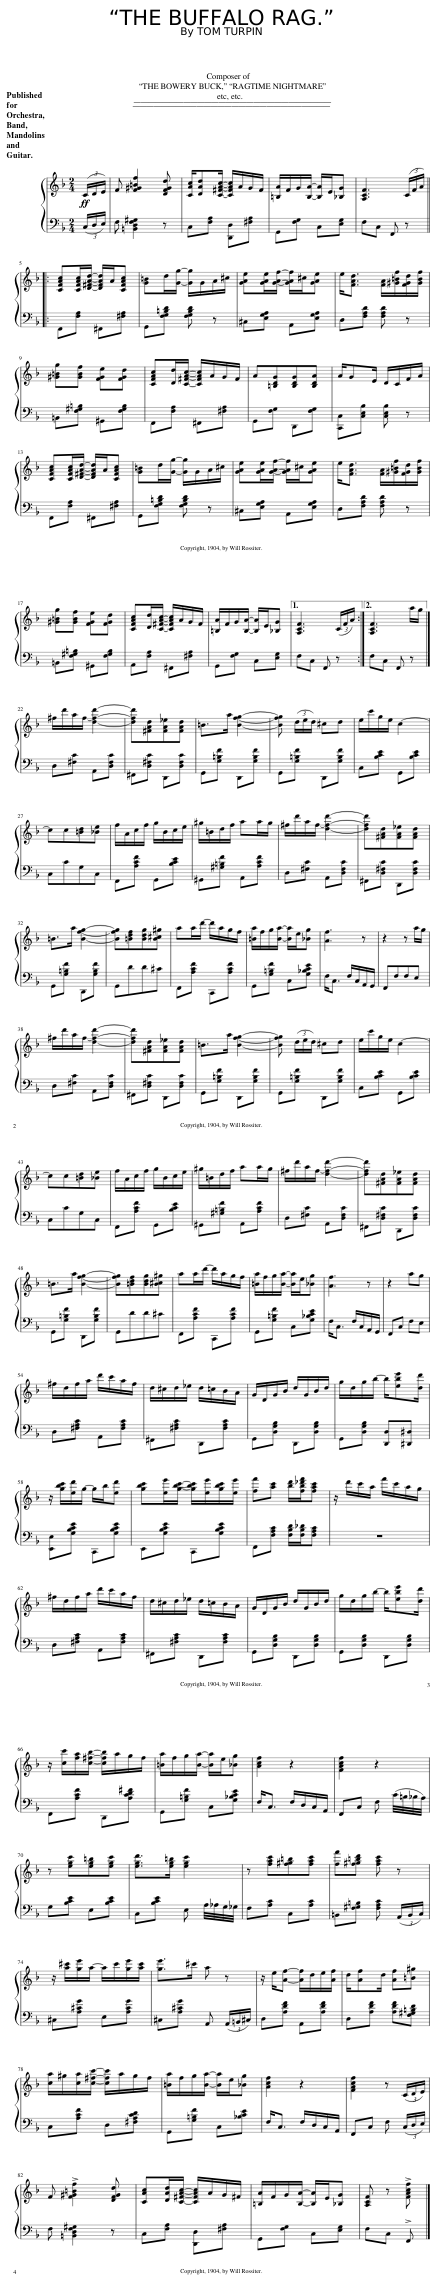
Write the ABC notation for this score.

X:1
%%score { 1 | 2 }
L:1/8
Q:1/4=100
M:2/4
I:linebreak $
K:F
V:1 treble
V:2 bass
V:1
!ff! (3(C/D/E/) | F [F^G=Bf]2 [DFGd] | [CAc]/[DAd][C^FAc]/- [CFAc]/A/G/F/ | [=B,A]/F/G/[B,A]/- [B,A]/E/[_B,G] | [A,CF]3 (3(C/F/A/) |:$ %5
 [CFAc][CFAc]/[D^FAd]/- [DFAd]/A/[CFAc] | [G=B]d/[Gg]/- [Gg]/G/A/^c/ | [GAe][GAe]/[GAf]/- [GAf]/^c/[GAe] | e<[FAd] [FA]/[^G=Bf]/[FGd]/[GBf]/ |$ [^G=Bg][GBf] [FGe][FGd] | %10
 [CFAc][Dd]/[C^FAc]/- [CFAc]/A/G/F/ | A[=B,DG][B,DG][B,DA] | A/GE/ D/C/F/A/ |$ [CFAc][CFAc]/[D^FAd]/- [DFAd]/A/[CFAc] | [G=B]d/[Gg]/- [Gg]/G/A/^c/ | %15
 [GAe][GAe]/[GAf]/- [GAf]/^c/[GAe] | e<[FAd] [FA]/[^G=Bf]/[FGd]/[GBf]/ |$ [^G=Bg][GBf] [FGe][FGd] | [CFAc][Dd]/[C^FAc]/- [CFAc]/A/G/F/ | [=B,A]/F/G/[B,A]/- [B,A]/E/[_B,G] |1 %20
 [A,CF]3 (3(C/F/A/) :|2 [A,CF]3 a/g/ |]$ ^f/d'/a/f/- [dfd']2- | [dfd'][^FAd][FA_e][FAd] | =B>a [Bfg]2- | %25
 [Bfg] (3(d/e/d/) ^cd | e/c'/g/e/ c2- |$ cc[=Bd][_Be] | f/A/c/f/ g/B/c/e/ | ^g/=B/d/f/ aa/g/ | %30
 ^f/d'/a/f/- [dfd']2- | [dfd'][^FAd][FA_e][FAd] |$ =B>a [Bfg]2- | [Bfg][=Bdf][Bdg][B^c^g] | aa/d'/- d'/a/g/f/ | %35
 [=Ba]/f/g/[Ba]/- [Ba]/e/[_Bg] | [Af]3 z | z2 z a/g/ |$ ^f/d'/a/f/- [dfd']2- | [dfd'][^FAd][FA_e][FAd] | %40
 =B>a [Bfg]2- | [Bfg] (3(d/e/d/) ^cd | e/c'/g/e/ c2- |$ cc[=Bd][_Be] | f/A/c/f/ g/B/c/e/ | %45
 ^g/=B/d/f/ aa/g/ | ^f/d'/a/f/- [dfd']2- | [dfd'][^FAd][FA_e][FAd] |$ =B>a [Bfg]2- | [Bfg][=Bdf][Bdg][B^c^g] | %50
 aa/d'/- d'/a/g/f/ | [=Ba]/f/g/[Ba]/- [Ba]/e/[_Bg] | [Af]3 z | z2 ag |$ ^f/d/f/a/ d'/c'/a/f/ | %55
 d/^c/d/_e/ d/=c/B/A/ | G/D/G/B/ d/G/B/d/ | g/d/g/b/- b/[ebe'][dd']/ |$ z/ [gbc']/[ed']/g/- g/b/[ed'] | [gbc'][ee']/[gbc']/- [gbc']/[ee']/[gbc']/[ee']/ | %60
 [ff'][ac'] [bd']/[fb_d'f']/[fac'] | z/ d'/c'/a/ f'/c'/a/g/ |$ ^f/d/f/a/ d'/c'/a/f/ | d/^c/d/_e/ d/=c/B/A/ | G/D/G/B/ d/G/B/d/ | %65
 g/d/g/b/- b/[ebe'][dd']/ |$ z/ [cc']/[fa]/[c^fb]/- [cfb]/a/g/f/ | [=Ba]/f/g/[Ba]/- [Ba]/e/[_Bg] | [Acf]2 z2 | [FAcf]2 z2 |$ %70
 z [egc'][eg=b][egc'] | [egd']>[eg=b] [egc']2 | z [fac'][f^g=b][fac'] | [ff'][f^g=bd'] [fac'] z |$ z/ [a^c']/[ge']/a/- a/c'/[ge']/[ac']/ | %75
 [ge']>^c' a z | z/ e/[Af]- [Af]/d/e/[Af]/ | d/[Af]d/ [Af][=B^g] |$ [ca]/^g/[ca]/[c^fc']/- [cfc']/a/g/f/ | [=Ba]/f/g/[Ba]/- [Ba]/e/[_Bg] | %80
 [Acf]2 z2 | [FAcf]2 z (3(C/D/E/) |$ F !>![F^G=Bf]2 [DFGd] | [CAc][DAd]/[C^FAc]/- [CFAc]/A/G/^F/ | [=B,A]/F/G/[B,A]/- [B,A]/E/[_B,G] | %85
 [A,CF] z !>![FAcf] |] %86
V:2
 (3(C,/D,/E,/) | F, [=B,,D,F,^G,]2 z | C,[F,A,] [D,,D,][^F,A,] | G,,[F,G,] C,[E,G,] | F,C, F,, z |:$ %5
 F,,[F,A,] ^F,,[^F,A,] | G,,[F,G,=B,D] [F,G,B,D] z | ^C,[E,G,A,] A,,[E,G,A,] | D,[F,A,D] [F,A,D] z |$ =B,,[F,^G,=B,] ^G,,[F,G,B,] | %10
 F,,[F,A,] ^F,,[^F,A,] | G,,[F,G,] D,,[F,G,] | [C,,C,][C,E,B,] [C,E,B,] z |$ F,,[F,A,] ^F,,[^F,A,] | G,,[F,G,=B,D] [F,G,B,D] z | %15
 ^C,[E,G,A,] A,,[E,G,A,] | D,[F,A,D] [F,A,D] z |$ =B,,[F,^G,=B,] ^G,,[F,G,B,] | A,,[F,A,] ^F,,[^F,A,] | G,,[F,G,] C,[E,G,] |1 %20
 F,C, F,, z :|2 F,C, F,, z |]$ D,[^F,C] A,,[D,F,C] | ^F,,[D,^F,C] D,,[D,F,C] | G,,[G,=B,F] D,,[G,B,F] | %25
 G,,[G,=B,F] D,,[G,B,F] | C,[B,CE] G,,[B,CE] |$ C,CG,C, | F,,[A,CF] G,,[B,CE] | ^G,,[^G,=B,F] A,,[A,CF] | %30
 D,[^F,C] A,,[D,F,C] | ^F,,[D,^F,C] D,,[D,F,C] |$ G,,[G,=B,F] D,,[G,B,F] | G,,DD^C | F,,[A,CF] C,,[A,CF] | %35
 G,,[G,=B,F] C,[G,_B,CE] | F,<C, F,/C,/A,,/G,,/ | F,,F,F,E, |$ D,[^F,C] A,,[D,F,C] | ^F,,[D,^F,C] D,,[D,F,C] | %40
 G,,[G,=B,F] D,,[G,B,F] | G,,[G,=B,F] D,,[G,B,F] | C,[B,CE] G,,[B,CE] |$ C,CG,C, | F,,[A,CF] G,,[B,CE] | %45
 ^G,,[^G,=B,F] A,,[A,CF] | D,[^F,C] A,,[D,F,C] | ^F,,[D,^F,C] D,,[D,F,C] |$ G,,[G,=B,F] D,,[G,B,F] | G,,DD^C | %50
 F,,[A,CF] C,,[A,CF] | G,,[G,=B,F] C,[G,_B,CE] | F,<C, F,/C,/A,,/G,,/ | F,,C, F,E, |$ D,[^F,A,C] A,,[F,A,C] | %55
 ^F,,[^F,A,C] D,,[F,A,C] | G,,[D,G,B,] D,,[D,G,B,] | G,,[D,G,B,] [D,,D,][^D,,^D,] |$ [E,,E,][G,B,CE] C,,[G,B,CE] | E,,[G,B,CE] C,,[G,B,CE] | %60
 F,,[F,A,C] [F,B,D]/[F,B,_D]/[F,A,C] | z4 |$ D,[^F,A,C] A,,[F,A,C] | ^F,,[^F,A,C] D,,[F,A,C] | G,,[D,G,B,] D,,[D,G,B,] | %65
 G,,[D,G,B,] D,,[D,G,B,] |$ F,,[A,CF] D,,[A,CD^F] | G,,[G,=B,F] C,[G,_B,CE] | F,<C, F,/D,/C,/A,,/ | F,,C, F, (C/4=B,/4_B,/4A,/4) |$ %70
 G,[B,CE] E,[B,CE] | C,[B,CE] E, A,/4_A,/4G,/4_G,/4 | F,[A,C] C,[A,C] | =B,,[F,^G,=B,] [F,A,C] (3(A,,/B,,/C,/) |$ ^C,[A,^CG] E,[A,CG] | %75
 ^C,[A,^CG] A,, (3(A,,/=B,,/^C,/) | D,[A,DF] A,,[A,DF] | D,[A,DF] [A,DF][F,^G,=B,D] |$ C,[A,CF] D,[^F,A,CD] | G,,[G,=B,F] C,[_B,CE] | %80
 F,<C, F,/D,/C,/A,,/ | F,,C, F, (3(C,/D,/E,/) |$ F, [=B,,D,F,^G,]2 z | C,[F,A,] [D,,D,][^F,A,] | G,,[F,G,] C,[E,G,] | %85
 F,C, !>!F,, |] %86
